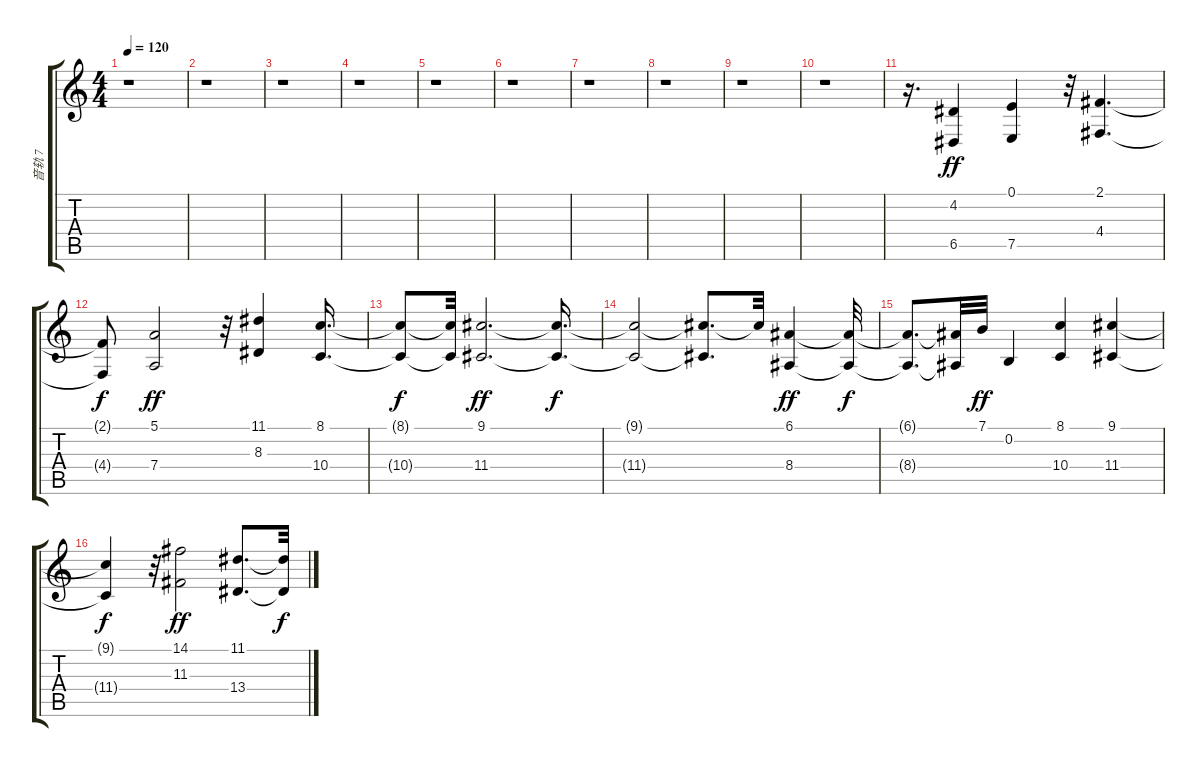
\track ("音轨 7" "音轨 7") {instrument stringensemble1}
\staff {score tabs}
\tuning (E4 B3 G3 D3 A2 E2) {hide}
\ts (4 4)
\tempo 120
\clef g2
\ks c
r.1{dy f} |
r.1 |
r.1 |
r.1 |
r.1 |
r.1 |
r.1 |
r.1 |
r.1 |
r.1 |
r.16{d} (4.2 6.5).4{dy ff} (0.1 7.5).4 r.32 (2.1 4.4).4{d} |
(2.1{t} 4.4{t}).8{dy f} (5.1 7.4).2{dy ff} r.32 (11.1 8.3).4 (8.1 10.4).16{d} |
(8.1{t} 10.4{t}).8{dy f} (8.1{t} 10.4{t}).32 (9.1 11.4).2{d dy ff} (9.1{t} 11.4{t}).16{d dy f} |
(9.1{t} 11.4{t}).2 (9.1{t} 11.4{t}).8{d} 9.1{t}.32 (6.1 8.4).4{dy ff} (6.1{t} 8.4{t}).32{dy f} |
(6.1{t} 8.4{t}).8{d} (6.1{t} 8.4{t}).32 7.1.32{dy ff} 0.2.4 (8.1 10.4).4 (9.1 11.4).4 |
(9.1{t} 11.4{t}).4{dy f} r.32 (14.1 11.3).2{dy ff} (11.1 13.4).8{d} (11.1{t} 13.4{t}).32{dy f}
